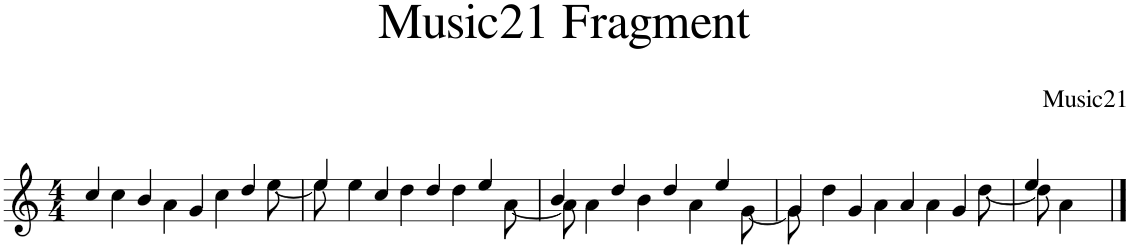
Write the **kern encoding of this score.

**kern
*part1
*staff1
*I"Piano
*I'Pno
*clefG2
*k[]
*M4/4
=1
*^
4cc/	8ryy
.	4cc\
4b/	.
.	4a\
4g/	.
.	4cc\
4dd/	.
.	[8ee\
=2	=2
4ee/	8ee\]
.	4ee\
4cc/	.
.	4dd\
4dd/	.
.	4dd\
4ee/	.
.	[8a\
=3	=3
4b/	8a\]
.	4a\
4dd/	.
.	4b\
4dd/	.
.	4a\
4ee/	.
.	[8g\
=4	=4
4g/	8g\]
.	4dd\
4g/	.
.	4a\
4a/	.
.	4a\
4g/	.
.	[8dd\
=5	=5
4ee/	8dd\]
.	4a\
8ryy	.
*v	*v
==
*-
